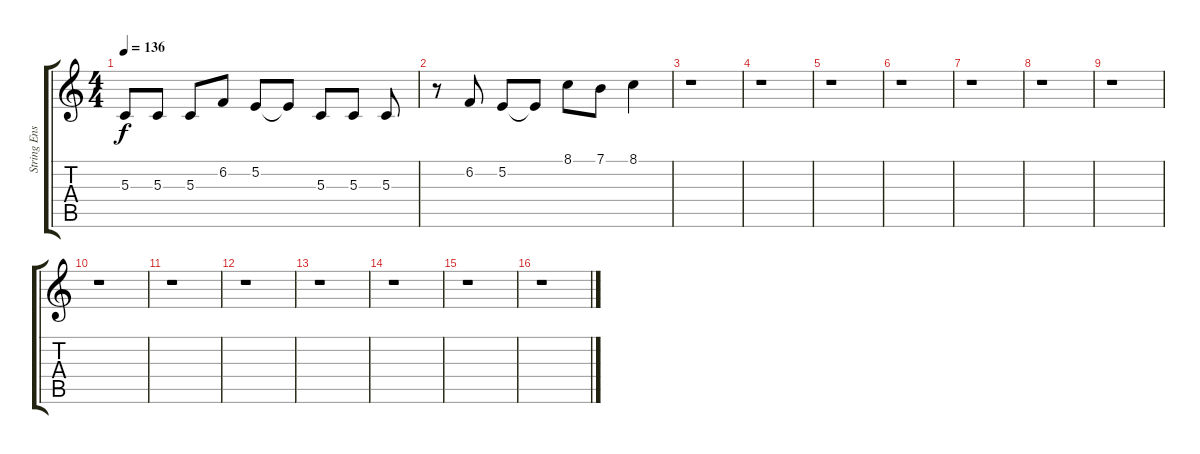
\track ("String Ensemble" "String Ens") {instrument stringensemble1}
\staff {score tabs}
\tuning (E4 B3 G3 D3 A2 D2) {hide}
\ts (4 4)
\tempo 136
\clef g2
\ks c
5.3.8{dy f} 5.3.8 5.3.8 6.2.8 5.2.8 5.2{t}.8 5.3.8 5.3.8 5.3.8 |
r.8 6.2.8 5.2.8 5.2{t}.8 8.1.8 7.1.8 8.1.4 |
r.1 |
r.1 |
r.1 |
r.1 |
r.1 |
r.1 |
r.1 |
r.1 |
r.1 |
r.1 |
r.1 |
r.1 |
r.1 |
r.1
